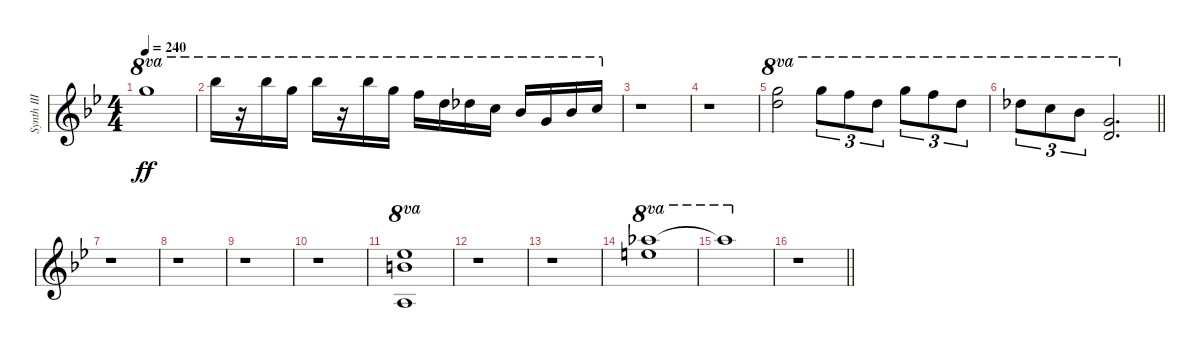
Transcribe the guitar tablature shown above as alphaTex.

\track ("Synth III (Organ)" "Synth III ") {instrument rockorgan}
\staff {score}
\tuning (E4 B3 G3 D3 A2 E2 B1) {hide}
\ts (4 4)
\tempo 240
\clef g2
\ks bb
27.1{t}.1{ot 8va dy ff} |
30.1.16{ot 8va} r.16{ot 8va} 30.1.16{ot 8va} 27.1.16{ot 8va} 30.1.16{ot 8va} r.16{ot 8va} 30.1.16{ot 8va} 27.1.16{ot 8va} 25.1.16{ot 8va} 22.1.16{ot 8va} 21.1.16{ot 8va} 20.1.16{ot 8va} 18.1.16{ot 8va} 15.1.16{ot 8va} 18.1.16{ot 8va} 20.1.16{ot 8va} |
r.1 |
r.1 |
(27.1 27.2).2{ot 8va} 27.1.8{tu (3 2) ot 8va} 25.1.8{tu (3 2) ot 8va} 22.1.8{tu (3 2) ot 8va} 27.1.8{tu (3 2) ot 8va} 25.1.8{tu (3 2) ot 8va} 22.1.8{tu (3 2) ot 8va} |
\barLineRight lightlight
21.1.8{tu (3 2) ot 8va} 20.1.8{tu (3 2) ot 8va} 18.1.8{tu (3 2) ot 8va} (15.1 15.2).2{d ot 8va} |
\section ("" "")
r.1 |
r.1 |
r.1 |
r.1 |
(23.1 24.2 14.3).1{ot 8va} |
r.1 |
r.1 |
(28.1 29.2).1{ot 8va} |
28.1{t}.1{ot 8va} |
\barLineRight lightlight
r.1
